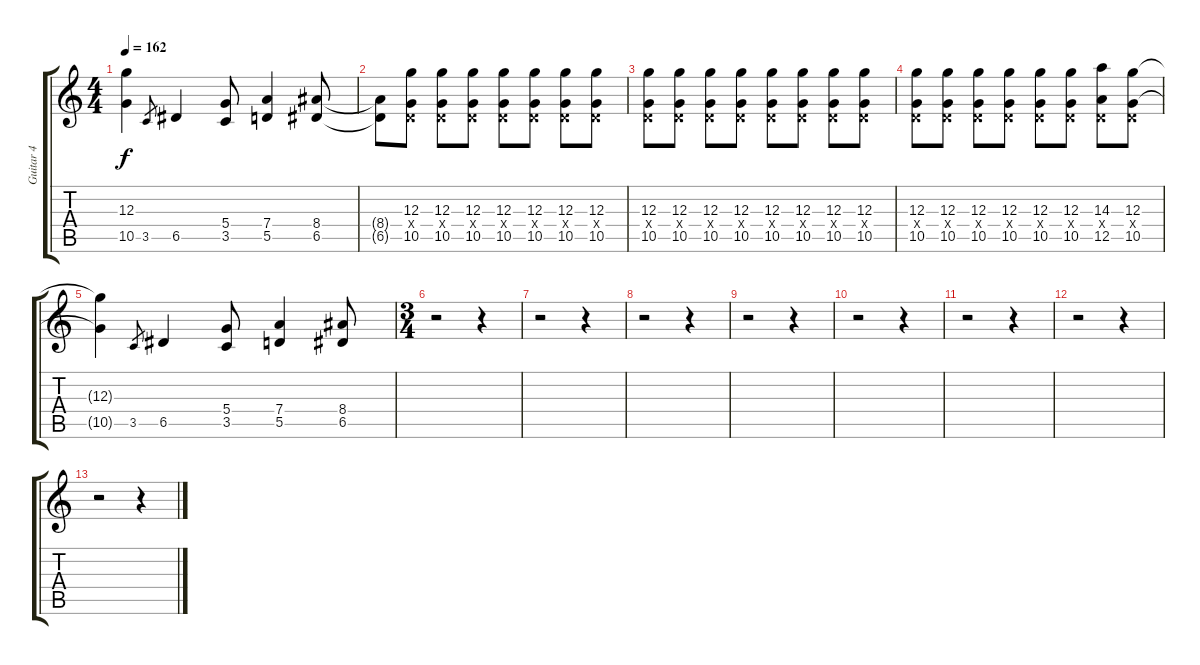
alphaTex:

\track ("Guitar 4" "Guitar 4") {instrument overdrivenguitar}
\staff {score tabs}
\tuning (E4 B3 G3 D3 A2 E2) {hide}
\ts (4 4)
\tempo 162
\clef g2
\ks c
(12.3{t} 10.5{t}).4{dy f} 3.5.8{gr} 6.5.4 (5.4 3.5).8 (7.4 5.5).4 (8.4 6.5).8 |
(8.4{t} 6.5{t}).8 (12.3 0.4{x} 10.5).8 (12.3 0.4{x} 10.5).8 (12.3 0.4{x} 10.5).8 (12.3 0.4{x} 10.5).8 (12.3 0.4{x} 10.5).8 (12.3 0.4{x} 10.5).8 (12.3 0.4{x} 10.5).8 |
(12.3 0.4{x} 10.5).8 (12.3 0.4{x} 10.5).8 (12.3 0.4{x} 10.5).8 (12.3 0.4{x} 10.5).8 (12.3 0.4{x} 10.5).8 (12.3 0.4{x} 10.5).8 (12.3 0.4{x} 10.5).8 (12.3 0.4{x} 10.5).8 |
(12.3 0.4{x} 10.5).8 (12.3 0.4{x} 10.5).8 (12.3 0.4{x} 10.5).8 (12.3 0.4{x} 10.5).8 (12.3 0.4{x} 10.5).8 (12.3 0.4{x} 10.5).8 (14.3 0.4{x} 12.5).8 (12.3 0.4{x} 10.5).8 |
(12.3{t} 10.5{t}).4 3.5.8{gr} 6.5.4 (5.4 3.5).8 (7.4 5.5).4 (8.4 6.5).8 |
\ts (3 4)
r.2 r.4 |
r.2 r.4 |
r.2 r.4 |
r.2 r.4 |
r.2 r.4 |
r.2 r.4 |
r.2 r.4 |
r.2 r.4
